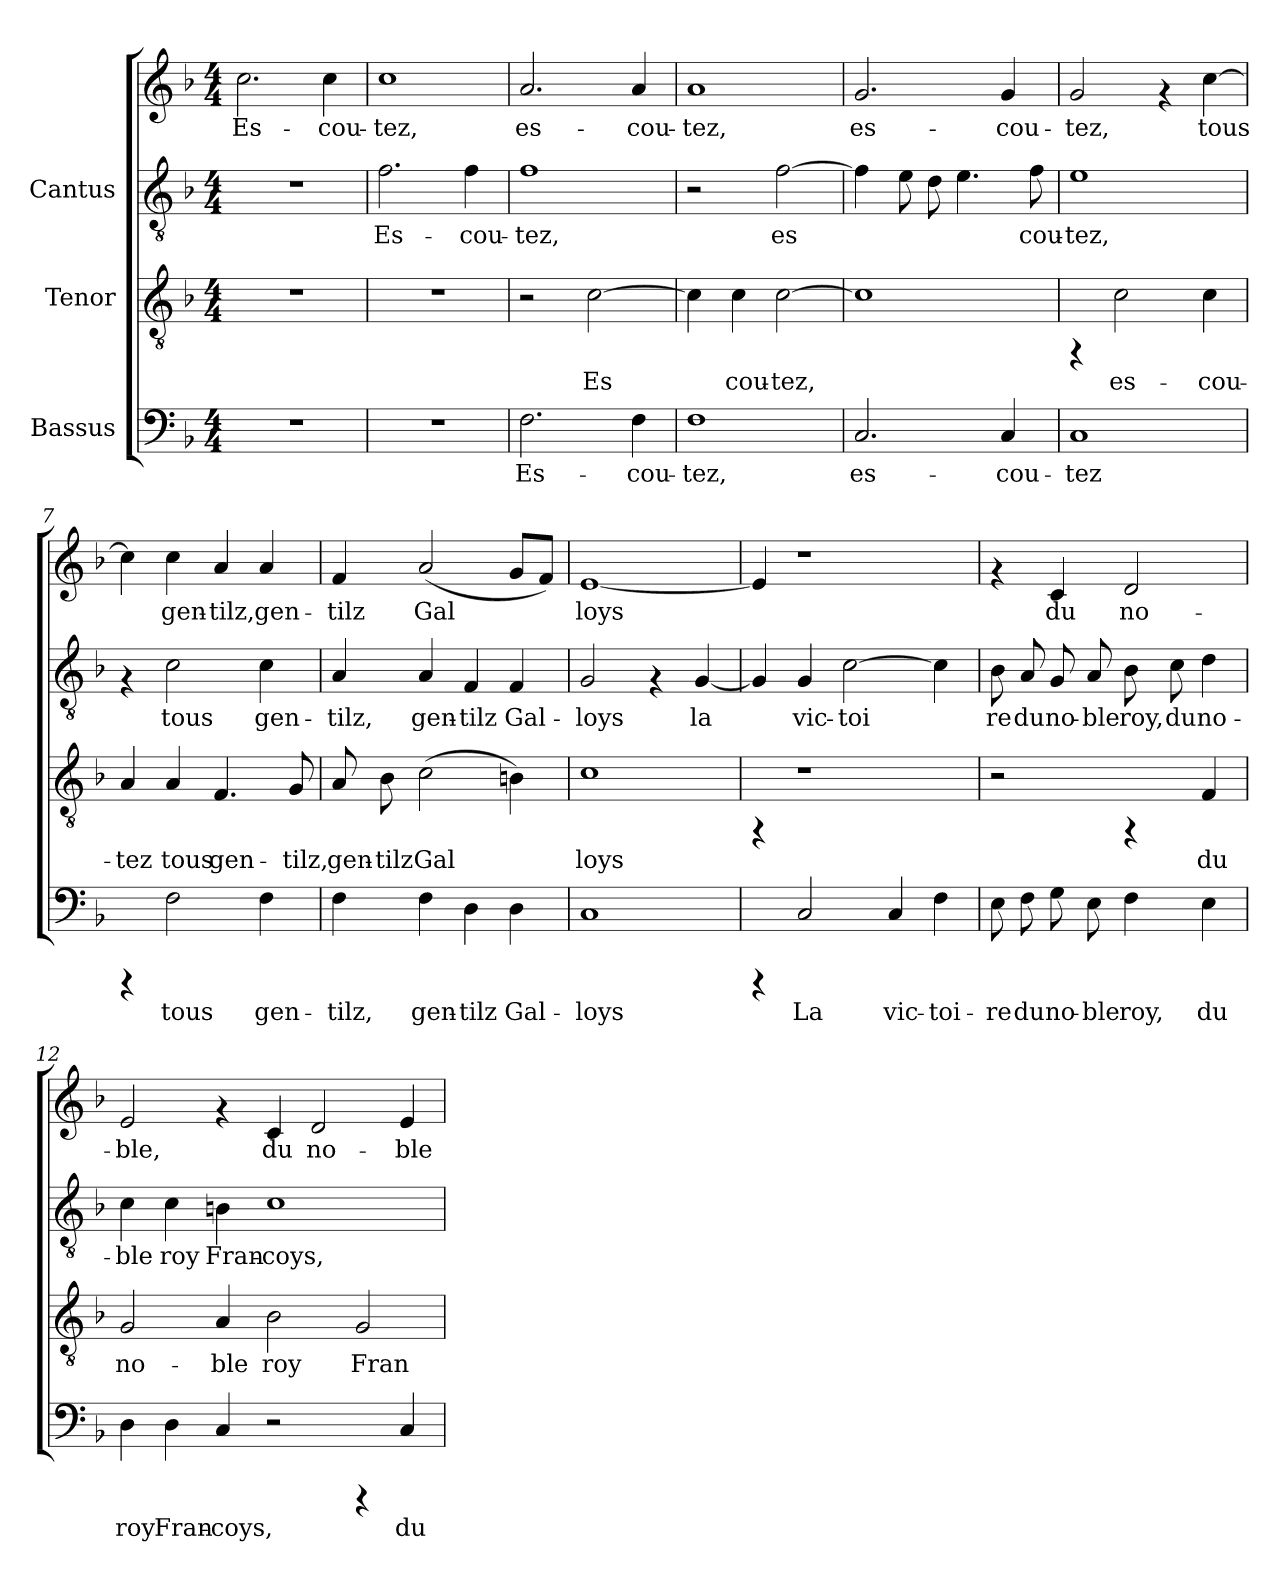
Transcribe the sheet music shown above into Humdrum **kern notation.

**kern	**text	**kern	**text	**kern	**text	**kern	**text
*part3	*part3	*part2	*part2	*part1	*part1	*part1	*part1
*staff4	*staff4	*staff3	*staff3	*staff2	*staff2	*staff1	*staff1
*I"Bassus	*	*I"Tenor	*	*I"Cantus	*	*	*
!!LO:PB:g=z
*stria5	*	*stria5	*	*stria5	*	*stria5	*
*clefF4	*	*clefGv2	*	*clefGv2	*	*clefG2	*
*k[b-]	*	*k[b-]	*	*k[b-]	*	*k[b-]	*
*F:	*	*F:	*	*F:	*	*F:	*
*M4/4	*	*M4/4	*	*M4/4	*	*M4/4	*
*MM144	*	*MM144	*	*MM144	*	*MM144	*
=1	=1	=1	=1	=1	=1	=1	=1
!	!	!	!	!	!	!	!LO:LY:b:cj
1r	.	1r	.	1r	.	2.cc\	Es-
!	!	!	!	!	!	!	!LO:LY:b:cj
.	.	.	.	.	.	4cc\	-cou-
=2	=2	=2	=2	=2	=2	=2	=2
!	!	!	!	!	!LO:LY:b:cj	!	!LO:LY:b:cj
1r	.	1r	.	2.f\	Es-	1cc	-tez,
!	!	!	!	!	!LO:LY:b:cj	!	!
.	.	.	.	4f\	-cou-	.	.
=3	=3	=3	=3	=3	=3	=3	=3
!	!LO:LY:b:cj	!	!	!	!LO:LY:b:cj	!	!LO:LY:b:cj
2.F\	Es-	2r	.	1f	-tez,	2.a/	-es-
!	!	!	!LO:LY:b:cj	!	!	!	!
.	.	[>2c\	Es-	.	.	.	.
!	!LO:LY:b:cj	!	!	!	!	!	!LO:LY:b:cj
4F\	-cou-	.	.	.	.	4a/	-cou-
=4	=4	=4	=4	=4	=4	=4	=4
!	!LO:LY:b:cj	!	!LO:LY:b:cj	!	!	!	!LO:LY:b:cj
1F	-tez,	4c\]	-	2r	.	1a	tez,
!	!	!	!LO:LY:b:cj	!	!	!	!
.	.	4c\	cou-	.	.	.	.
!	!	!	!LO:LY:b:cj	!	!LO:LY:b:cj	!	!
.	.	[>2c\	-tez,	[>2f\	es-	.	.
=5	=5	=5	=5	=5	=5	=5	=5
!	!LO:LY:b:cj	!	!	!	!LO:LY:b:cj	!	!LO:LY:b:cj
2.C/	es-	1c]	.	4f\]	-	2.g/	-es-
!	!	!	!	!	!LO:LY:b:cj	!	!
.	.	.	.	8e\	.	.	.
!	!	!	!	!	!LO:LY:b:cj	!	!
.	.	.	.	8d\	.	.	.
!	!	!	!	!	!LO:LY:b:cj	!	!
.	.	.	.	4.e\	.	.	.
!	!LO:LY:b:cj	!	!	!	!	!	!LO:LY:b:cj
4C/	-cou-	.	.	.	.	4g/	-cou-
!	!	!	!	!	!LO:LY:b:cj	!	!
.	.	.	.	8f\	cou-	.	.
=6	=6	=6	=6	=6	=6	=6	=6
!	!LO:LY:b:cj	!	!	!	!LO:LY:b:cj	!	!LO:LY:b:cj
1C	-tez	4rFF	.	1e	tez,	2g/	-tez,
!	!	!	!LO:LY:b:cj	!	!	!	!
.	.	2c\	es-	.	.	.	.
.	.	.	.	.	.	4rf	.
!	!	!	!LO:LY:b:cj	!	!	!	!LO:LY:b:cj
.	.	4c\	-cou-	.	.	[>4cc\	tous
!!LO:LB:g=z
=7	=7	=7	=7	=7	=7	=7	=7
!	!	!	!LO:LY:b:cj	!	!	!	!LO:LY:b:cj
4rCCC	.	4A/	-tez	4rF	.	4cc\]	.
!	!LO:LY:b:cj	!	!LO:LY:b:cj	!	!LO:LY:b:cj	!	!LO:LY:b:cj
2F\	tous	4A/	tous	2c\	-tous	4cc\	gen-
!	!	!	!LO:LY:b:cj	!	!	!	!LO:LY:b:cj
.	.	4.F/	gen-	.	.	4a/	-tilz,
!	!LO:LY:b:cj	!	!	!	!LO:LY:b:cj	!	!LO:LY:b:cj
4F\	gen-	.	.	4c\	gen-	4a/	gen-
!	!	!	!LO:LY:b:cj	!	!	!	!
.	.	8G/	-tilz,	.	.	.	.
=8	=8	=8	=8	=8	=8	=8	=8
!	!LO:LY:b:cj	!	!LO:LY:b:cj	!	!LO:LY:b:cj	!	!LO:LY:b:cj
4F\	-tilz,	8A/	gen-	4A/	-tilz,	4f/	-tilz
!	!	!	!LO:LY:b:cj	!	!	!	!
.	.	8B-\	-tilz	.	.	.	.
!	!LO:LY:b:cj	!	!LO:LY:b:cj	!	!LO:LY:b:cj	!	!LO:LY:b:cj
4F\	gen-	(>2c\	Gal-	4A/	gen-	(<2a/	Gal-
!	!LO:LY:b:cj	!	!	!	!LO:LY:b:cj	!	!
4D\	-tilz	.	.	4F/	-tilz	.	.
!	!LO:LY:b:cj	!	!LO:LY:b:cj	!	!LO:LY:b:cj	!	!LO:LY:b:cj
4D\	Gal-	4Bn\)	--	4F/	Gal-	8g/L	--
!	!	!	!	!	!	!	!LO:LY:b:cj
.	.	.	.	.	.	8f/J)	--
=9	=9	=9	=9	=9	=9	=9	=9
!	!LO:LY:b:cj	!	!LO:LY:b:cj	!	!LO:LY:b:cj	!	!LO:LY:b:cj
1C	-loys	1c	-loys	2G/	loys	[<1e	-loys
.	.	.	.	4rF	.	.	.
!	!	!	!	!	!LO:LY:b:cj	!	!
.	.	.	.	[<4G/	la	.	.
=10	=10	=10	=10	=10	=10	=10	=10
4rCCC	.	4rFF	.	4G/]	.	4e/]	.
!	!LO:LY:b:cj	!	!	!	!LO:LY:b:cj	!	!
2C/	La	1r	.	4G/	vic-	1r	.
!	!	!	!	!	!LO:LY:b:cj	!	!
.	.	.	.	[>2c\	-toi-	.	.
!	!LO:LY:b:cj	!	!	!	!	!	!
4C/	vic-	.	.	.	.	.	.
!	!LO:LY:b:cj	!	!	!	!LO:LY:b:cj	!	!
4F\	-toi-	.	.	4c\]	--	.	.
!!LO:LB:g=z
=11	=11	=11	=11	=11	=11	=11	=11
!	!LO:LY:b:cj	!	!	!	!LO:LY:b:cj	!	!
8E\	-re	2r	.	8B-\	-re	4rf	.
!	!LO:LY:b:cj	!	!	!	!LO:LY:b:cj	!	!
8F\	du	.	.	8A/	du	.	.
!	!LO:LY:b:cj	!	!	!	!LO:LY:b:cj	!	!LO:LY:b:cj
8G\	no-	.	.	8G/	no-	4c/	-du
!	!LO:LY:b:cj	!	!	!	!LO:LY:b:cj	!	!
8E\	-ble	.	.	8A/	-ble	.	.
!	!LO:LY:b:cj	!	!	!	!LO:LY:b:cj	!	!LO:LY:b:cj
4F\	roy,	4rFF	.	8B-\	roy,	2d/	no-
!	!	!	!	!	!LO:LY:b:cj	!	!
.	.	.	.	8c\	du	.	.
!	!LO:LY:b:cj	!	!LO:LY:b:cj	!	!LO:LY:b:cj	!	!
4E\	du	4F/	du	4d\	no-	.	.
=12	=12	=12	=12	=12	=12	=12	=12
!	!LO:LY:b:cj	!	!LO:LY:b:cj	!	!LO:LY:b:cj	!	!LO:LY:b:cj
4D\	roy	2G/	no-	4c\	ble	2e/	-ble,
!	!LO:LY:b:cj	!	!	!	!LO:LY:b:cj	!	!
4D\	Fran-	.	.	4c\	roy	.	.
!	!LO:LY:b:cj	!	!LO:LY:b:cj	!	!LO:LY:b:cj	!	!
4C/	-coys,	4A/	-ble	4Bn\	Fran-	4rf	.
!	!	!	!LO:LY:b:cj	!	!LO:LY:b:cj	!	!LO:LY:b:cj
2r	.	2B-\	roy	1c	-coys,	4c/	du
!	!	!	!	!	!	!	!LO:LY:b:cj
.	.	.	.	.	.	2d/	no-
!	!	!	!LO:LY:b:cj	!	!	!	!
4rCCC	.	2G/	Fran-	.	.	.	.
!	!LO:LY:b:cj	!	!	!	!	!	!LO:LY:b:cj
4C/	du	.	.	.	.	4e/	-ble
=	=	=	=	=	=	=	=
*-	*-	*-	*-	*-	*-	*-	*-
